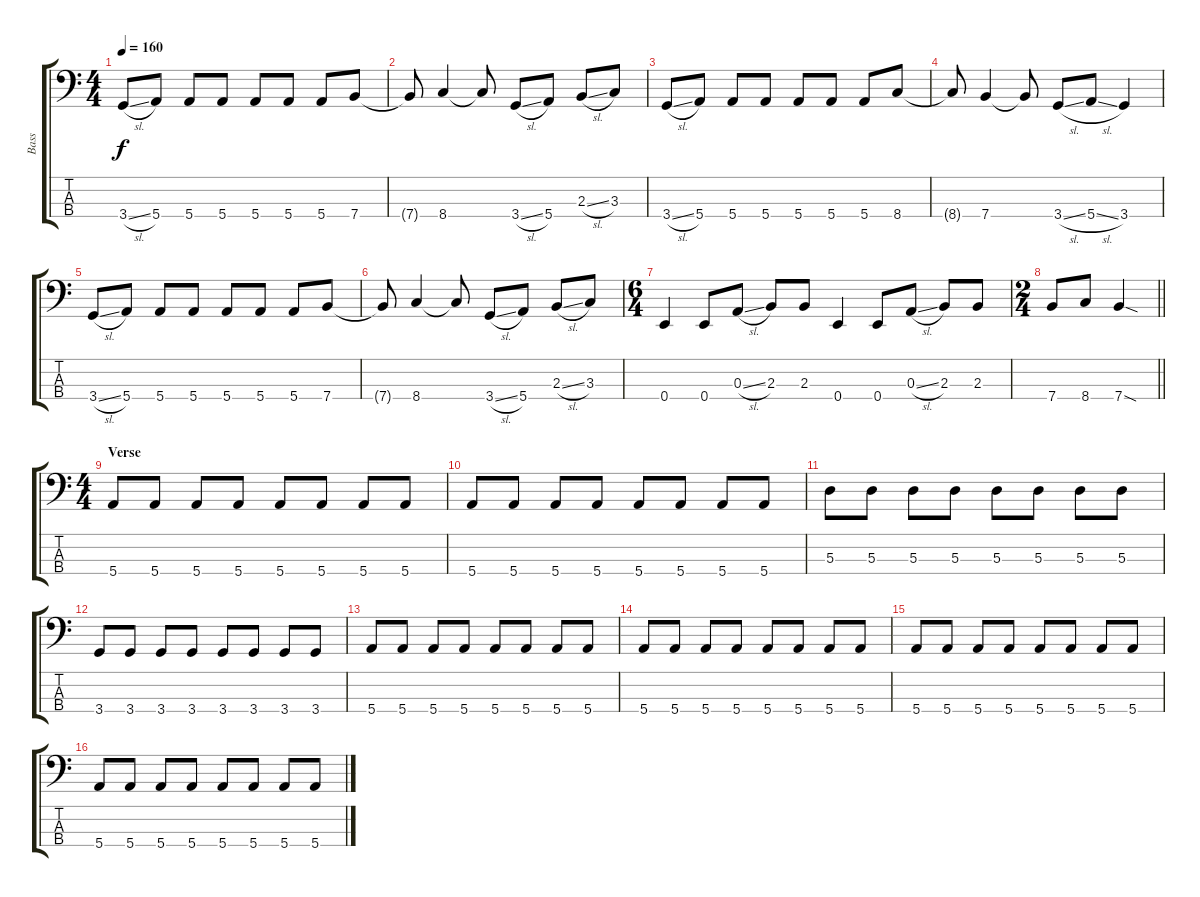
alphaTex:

\track ("Bass" "Bass") {instrument electricbassfinger}
\staff {score tabs}
\tuning (G2 D2 A1 E1) {hide}
\ts (4 4)
\tempo 160
\clef f4
\ks c
3.4{sl}.8{dy f} 5.4.8 5.4.8 5.4.8 5.4.8 5.4.8 5.4.8 7.4.8 |
7.4{t}.8 8.4.4 8.4{t}.8 3.4{sl}.8 5.4.8 2.3{sl}.8 3.3.8 |
3.4{sl}.8 5.4.8 5.4.8 5.4.8 5.4.8 5.4.8 5.4.8 8.4.8 |
8.4{t}.8 7.4.4 7.4{t}.8 3.4{sl}.8 5.4{sl}.8 3.4.4 |
3.4{sl}.8 5.4.8 5.4.8 5.4.8 5.4.8 5.4.8 5.4.8 7.4.8 |
7.4{t}.8 8.4.4 8.4{t}.8 3.4{sl}.8 5.4.8 2.3{sl}.8 3.3.8 |
\ts (6 4)
0.4.4 0.4.8 0.3{sl}.8 2.3.8 2.3.8 0.4.4 0.4.8 0.3{sl}.8 2.3.8 2.3.8 |
\ts (2 4)
\barLineRight lightlight
7.4.8 8.4.8 7.4{sod}.4 |
\ts (4 4)
\section ("" "Verse ")
5.4.8 5.4.8 5.4.8 5.4.8 5.4.8 5.4.8 5.4.8 5.4.8 |
5.4.8 5.4.8 5.4.8 5.4.8 5.4.8 5.4.8 5.4.8 5.4.8 |
5.3.8 5.3.8 5.3.8 5.3.8 5.3.8 5.3.8 5.3.8 5.3.8 |
3.4.8 3.4.8 3.4.8 3.4.8 3.4.8 3.4.8 3.4.8 3.4.8 |
5.4.8 5.4.8 5.4.8 5.4.8 5.4.8 5.4.8 5.4.8 5.4.8 |
5.4.8 5.4.8 5.4.8 5.4.8 5.4.8 5.4.8 5.4.8 5.4.8 |
5.4.8 5.4.8 5.4.8 5.4.8 5.4.8 5.4.8 5.4.8 5.4.8 |
5.4.8 5.4.8 5.4.8 5.4.8 5.4.8 5.4.8 5.4.8 5.4.8
